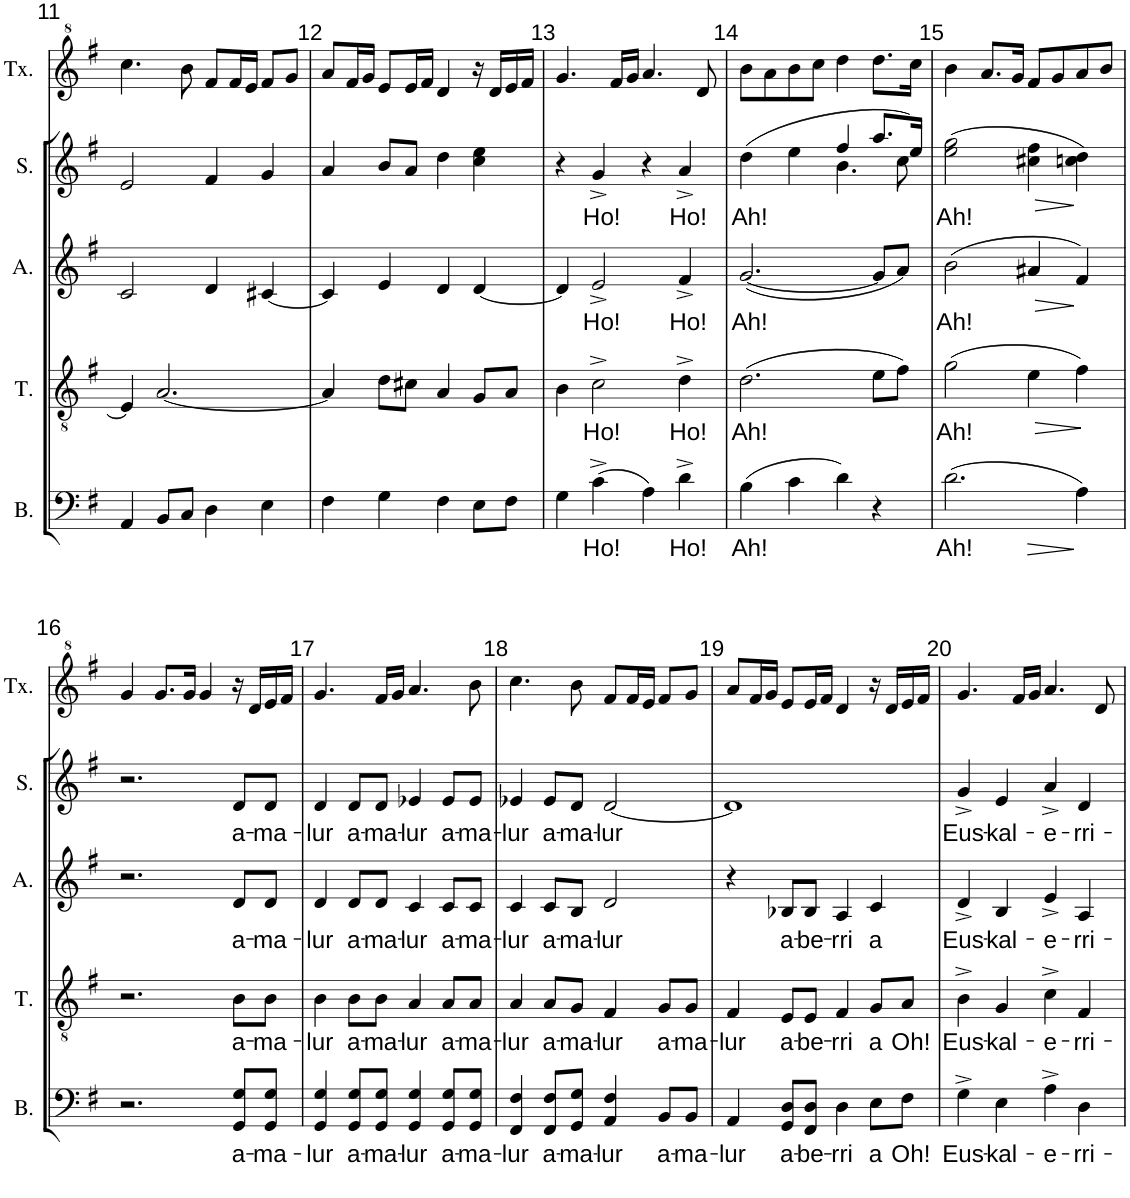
**kern	**text	**kern	**text	**dynam	**kern	**text	**dynam	**kern	**text	**dynam	**kern
*part5	*part5	*part4	*part4	*part4	*part3	*part3	*part3	*part2	*part2	*part2	*part1
*staff5	*staff5	*staff4	*staff4	*staff4	*staff3	*staff3	*staff3	*staff2	*staff2	*staff2	*staff1
*I"Basse	*	*I"Ténor	*	*	*I"Alto	*	*	*I"Soprano	*	*	*I"Txistu
*I'B.	*	*I'T.	*	*	*I'A.	*	*	*I'S.	*	*	*I'Tx.
!!LO:PB:g=z
*clefF4	*	*clefGv2	*	*	*clefG2	*	*	*clefG2	*	*	*clefG^2
*	*	*	*	*	*	*	*	*	*	*	*Trd-7c-12
*k[f#]	*	*k[f#]	*	*	*k[f#]	*	*	*k[f#]	*	*	*k[f#]
*M4/4	*	*M4/4	*	*	*M4/4	*	*	*M4/4	*	*	*M4/4
=11	=11	=11	=11	=11	=11	=11	=11	=11	=11	=11	=11
4AA/	.	4E/]	.	.	2c/	.	.	2e/	.	.	4.ccc\
8BB/L	.	[2.A/	.	.	.	.	.	.	.	.	.
8C/J	.	.	.	.	.	.	.	.	.	.	8bb\
4D\	.	.	.	.	4d/	.	.	4f#/	.	.	8ff#/L
.	.	.	.	.	.	.	.	.	.	.	16ff#/L
.	.	.	.	.	.	.	.	.	.	.	16ee/JJ
4E\	.	.	.	.	[4c#X/	.	.	4g/	.	.	8ff#/L
.	.	.	.	.	.	.	.	.	.	.	8gg/J
=12	=12	=12	=12	=12	=12	=12	=12	=12	=12	=12	=12
4F#\	.	4A/]	.	.	4c#/]	.	.	4a/	.	.	8aa/L
.	.	.	.	.	.	.	.	.	.	.	16ff#/L
.	.	.	.	.	.	.	.	.	.	.	16gg/JJ
4G\	.	8d\L	.	.	4e/	.	.	8b/L	.	.	8ee/L
.	.	8c#X\J	.	.	.	.	.	8a/J	.	.	16ee/L
.	.	.	.	.	.	.	.	.	.	.	16ff#/JJ
4F#\	.	4A/	.	.	4d/	.	.	4dd\	.	.	4dd/
8E\L	.	8G/L	.	.	[4d/	.	.	4cc\ 4ee\	.	.	16r
.	.	.	.	.	.	.	.	.	.	.	16dd/LL
8F#\J	.	8A/J	.	.	.	.	.	.	.	.	16ee/
.	.	.	.	.	.	.	.	.	.	.	16ff#/JJ
=13	=13	=13	=13	=13	=13	=13	=13	=13	=13	=13	=13
4G\	.	4B\	.	.	4d/]	.	.	4r	.	.	4.gg/
!	!LO:LY:b	!	!LO:LY:b	!	!	!LO:LY:b	!	!	!LO:LY:b	!	!
(4c^\	Ho!	2c^\	Ho!	.	2e^/	Ho!	.	4g^/	Ho!	.	.
.	.	.	.	.	.	.	.	.	.	.	16ff#/LL
.	.	.	.	.	.	.	.	.	.	.	16gg/JJ
4A\)	.	.	.	.	.	.	.	4r	.	.	4.aa/
!	!LO:LY:b	!	!LO:LY:b	!	!	!LO:LY:b	!	!	!LO:LY:b	!	!
4d^\	Ho!	4d^\	Ho!	.	4f#^/	Ho!	.	4a^/	Ho!	.	.
.	.	.	.	.	.	.	.	.	.	.	8dd/
=14	=14	=14	=14	=14	=14	=14	=14	=14	=14	=14	=14
!	!LO:LY:b	!	!LO:LY:b	!	!	!LO:LY:b	!	!	!LO:LY:b	!	!
*	*	*	*	*	*	*	*	*^	*	*	*
(4B\	Ah!	(2.d\	Ah!	.	([2.g/	Ah!	.	(4dd\	2ryy	Ah!	.	8bb\L
.	.	.	.	.	.	.	.	.	.	.	.	8aa\
4c\	.	.	.	.	.	.	.	4ee\	.	.	.	8bb\
.	.	.	.	.	.	.	.	.	.	.	.	8ccc\J
4d\)	.	.	.	.	.	.	.	4ff#/	4.b\	.	.	4ddd\
4r	.	8e\L	.	.	8g/L]	.	.	8.aa/L	.	.	.	8.ddd\L
.	.	8f#\J)	.	.	8a/J)	.	.	.	8cc\	.	.	.
.	.	.	.	.	.	.	.	16ee/Jk)	.	.	.	16ccc\Jk
*	*	*	*	*	*	*	*	*v	*v	*	*	*
=15	=15	=15	=15	=15	=15	=15	=15	=15	=15	=15	=15
!	!LO:LY:b	!	!LO:LY:b	!	!	!LO:LY:b	!	!	!LO:LY:b	!	!
(2.d\	Ah!	(2g\	Ah!	.	(2b\	Ah!	.	(2ee\ 2gg\	Ah!	.	4bb\
.	.	.	.	.	.	.	.	.	.	.	8.aa/L
.	.	.	.	.	.	.	.	.	.	.	16gg/Jk
!	!	!	!	!LO:HP:b	!	!	!LO:HP:b	!	!	!LO:HP:b	!
.	.	4e\	.	>	4a#X/	.	>	4cc#X\ 4ff#\	.	>	8ff#/L
.	.	.	.	.	.	.	.	.	.	.	8gg/
4A\)	.	4f#\)	.	]	4f#/)	.	]	4ccn\ 4dd\)	.	]	8aa/
.	.	.	.	.	.	.	.	.	.	.	8bb/J
!!LO:LB:g=z
=16	=16	=16	=16	=16	=16	=16	=16	=16	=16	=16	=16
2.r	.	2.r	.	.	2.r	.	.	2.r	.	.	4gg/
.	.	.	.	.	.	.	.	.	.	.	8.gg/L
.	.	.	.	.	.	.	.	.	.	.	16gg/Jk
.	.	.	.	.	.	.	.	.	.	.	4gg/
!	!LO:LY:b	!	!LO:LY:b	!	!	!LO:LY:b	!	!	!LO:LY:b	!	!
8GG/ 8G/L	a-	8B\L	a-	.	8d/L	a-	.	8d/L	a-	.	16r
.	.	.	.	.	.	.	.	.	.	.	16dd/LL
!	!LO:LY:b	!	!LO:LY:b	!	!	!LO:LY:b	!	!	!LO:LY:b	!	!
8GG/ 8G/J	-ma-	8B\J	-ma-	.	8d/J	-ma-	.	8d/J	-ma-	.	16ee/
.	.	.	.	.	.	.	.	.	.	.	16ff#/JJ
=17	=17	=17	=17	=17	=17	=17	=17	=17	=17	=17	=17
!	!LO:LY:b	!	!LO:LY:b	!	!	!LO:LY:b	!	!	!LO:LY:b	!	!
4GG/ 4G/	-lur	4B\	-lur	.	4d/	-lur	.	4d/	-lur	.	4.gg/
!	!LO:LY:b	!	!LO:LY:b	!	!	!LO:LY:b	!	!	!LO:LY:b	!	!
8GG/ 8G/L	a-	8B\L	a-	.	8d/L	a-	.	8d/L	a-	.	.
!	!LO:LY:b	!	!LO:LY:b	!	!	!LO:LY:b	!	!	!LO:LY:b	!	!
8GG/ 8G/J	-ma-	8B\J	-ma-	.	8d/J	-ma-	.	8d/J	-ma-	.	16ff#/LL
.	.	.	.	.	.	.	.	.	.	.	16gg/JJ
!	!LO:LY:b	!	!LO:LY:b	!	!	!LO:LY:b	!	!	!LO:LY:b	!	!
4GG/ 4G/	-lur	4A/	-lur	.	4c/	-lur	.	4e-X/	-lur	.	4.aa/
!	!LO:LY:b	!	!LO:LY:b	!	!	!LO:LY:b	!	!	!LO:LY:b	!	!
8GG/ 8G/L	a-	8A/L	a-	.	8c/L	a-	.	8e-/L	a-	.	.
!	!LO:LY:b	!	!LO:LY:b	!	!	!LO:LY:b	!	!	!LO:LY:b	!	!
8GG/ 8G/J	-ma-	8A/J	-ma-	.	8c/J	-ma-	.	8e-/J	-ma-	.	8bb\
=18	=18	=18	=18	=18	=18	=18	=18	=18	=18	=18	=18
!	!LO:LY:b	!	!LO:LY:b	!	!	!LO:LY:b	!	!	!LO:LY:b	!	!
4FF#/ 4F#/	-lur	4A/	-lur	.	4c/	-lur	.	4e-X/	-lur	.	4.ccc\
!	!LO:LY:b	!	!LO:LY:b	!	!	!LO:LY:b	!	!	!LO:LY:b	!	!
8FF#/ 8F#/L	a-	8A/L	a-	.	8c/L	a-	.	8e-/L	a-	.	.
!	!LO:LY:b	!	!LO:LY:b	!	!	!LO:LY:b	!	!	!LO:LY:b	!	!
8GG/ 8G/J	-ma-	8G/J	-ma-	.	8B/J	-ma-	.	8d/J	-ma-	.	8bb\
!	!LO:LY:b	!	!LO:LY:b	!	!	!LO:LY:b	!	!	!LO:LY:b	!	!
4AA/ 4F#/	-lur	4F#/	-lur	.	2d/	-lur	.	[2d/	-lur	.	8ff#/L
.	.	.	.	.	.	.	.	.	.	.	16ff#/L
.	.	.	.	.	.	.	.	.	.	.	16ee/JJ
!	!LO:LY:b	!	!LO:LY:b	!	!	!	!	!	!	!	!
8BB/L	a-	8G/L	a-	.	.	.	.	.	.	.	8ff#/L
!	!LO:LY:b	!	!LO:LY:b	!	!	!	!	!	!	!	!
8BB/J	-ma-	8G/J	-ma-	.	.	.	.	.	.	.	8gg/J
=19	=19	=19	=19	=19	=19	=19	=19	=19	=19	=19	=19
!	!LO:LY:b	!	!LO:LY:b	!	!	!	!	!	!	!	!
4AA/	-lur	4F#/	-lur	.	4r	.	.	1d]	.	.	8aa/L
.	.	.	.	.	.	.	.	.	.	.	16ff#/L
.	.	.	.	.	.	.	.	.	.	.	16gg/JJ
!	!LO:LY:b	!	!LO:LY:b	!	!	!LO:LY:b	!	!	!	!	!
8GG/ 8D/L	a-	8E/L	a-	.	8B-X/L	a-	.	.	.	.	8ee/L
!	!LO:LY:b	!	!LO:LY:b	!	!	!LO:LY:b	!	!	!	!	!
8FF#/ 8D/J	-be-	8E/J	-be-	.	8B-/J	-be-	.	.	.	.	16ee/L
.	.	.	.	.	.	.	.	.	.	.	16ff#/JJ
!	!LO:LY:b	!	!LO:LY:b	!	!	!LO:LY:b	!	!	!	!	!
4D\	-rri	4F#/	-rri	.	4A/	-rri	.	.	.	.	4dd/
!	!LO:LY:b	!	!LO:LY:b	!	!	!LO:LY:b	!	!	!	!	!
8E\L	-a	8G/L	-a	.	4c/	-a	.	.	.	.	16r
.	.	.	.	.	.	.	.	.	.	.	16dd/LL
!	!LO:LY:b	!	!LO:LY:b	!	!	!	!	!	!	!	!
8F#\J	Oh!	8A/J	Oh!	.	.	.	.	.	.	.	16ee/
.	.	.	.	.	.	.	.	.	.	.	16ff#/JJ
=20	=20	=20	=20	=20	=20	=20	=20	=20	=20	=20	=20
!	!LO:LY:b	!	!LO:LY:b	!	!	!LO:LY:b	!	!	!LO:LY:b	!	!
4G^\	Eus-	4B^\	Eus-	.	4d^/	Eus-	.	4g^/	Eus-	.	4.gg/
!	!LO:LY:b	!	!LO:LY:b	!	!	!LO:LY:b	!	!	!LO:LY:b	!	!
4E\	-kal-	4G/	-kal-	.	4B/	-kal-	.	4e/	-kal-	.	.
.	.	.	.	.	.	.	.	.	.	.	16ff#/LL
.	.	.	.	.	.	.	.	.	.	.	16gg/JJ
!	!LO:LY:b	!	!LO:LY:b	!	!	!LO:LY:b	!	!	!LO:LY:b	!	!
4A^\	-e-	4c^\	-e-	.	4e^/	-e-	.	4a^/	-e-	.	4.aa/
!	!LO:LY:b	!	!LO:LY:b	!	!	!LO:LY:b	!	!	!LO:LY:b	!	!
4D\	-rri-	4F#/	-rri-	.	4A/	-rri-	.	4d/	-rri-	.	.
.	.	.	.	.	.	.	.	.	.	.	8dd/
=	=	=	=	=	=	=	=	=	=	=	=
*-	*-	*-	*-	*-	*-	*-	*-	*-	*-	*-	*-
